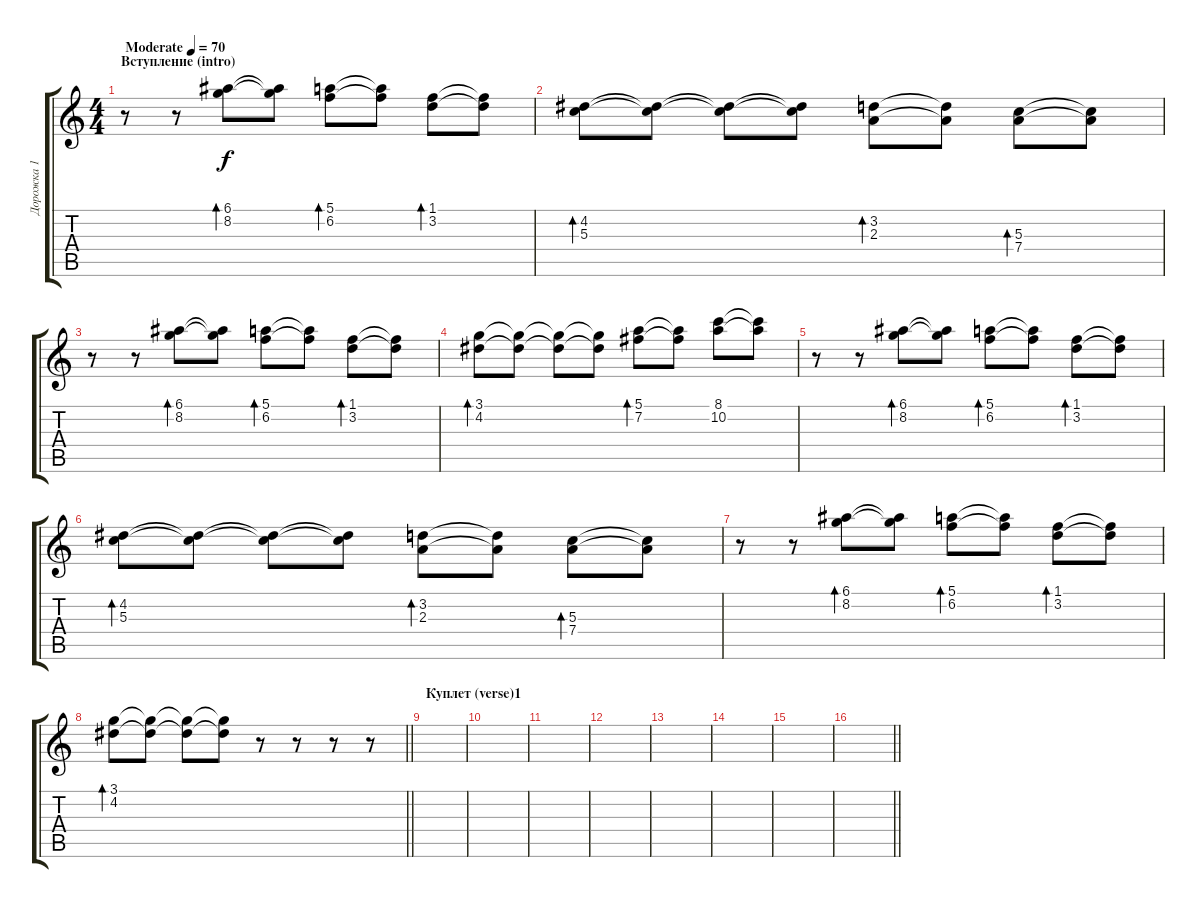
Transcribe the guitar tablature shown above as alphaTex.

\track ("Дорожка 1" "Дорожка 1") {instrument acousticguitarsteel}
\staff {score tabs}
\tuning (E4 B3 G3 D3 A2 E2) {hide}
\ts (4 4)
\section ("" "Вступление (intro)")
\tempo (70 "Moderate")
\clef g2
\ks c
r.8{dy f instrument acousticguitarsteel} r.8 (6.1 8.2).8{bd 480 lyrics (0 "") lyrics (1 "") lyrics (2 "") lyrics (3 "") lyrics (4 "")} (6.1{t} 8.2{t}).8 (5.1 6.2).8{bd 480} (5.1{t} 6.2{t}).8 (1.1 3.2).8{bd 480} (1.1{t} 3.2{t}).8 |
(4.2 5.3).8{bd 480} (4.2{t} 5.3{t}).8 (4.2{t} 5.3{t}).8 (4.2{t} 5.3{t}).8 (3.2 2.3).8{bd 480} (3.2{t} 2.3{t}).8 (5.3 7.4).8{bd 480} (5.3{t} 7.4{t}).8 |
r.8 r.8 (6.1 8.2).8{bd 480} (6.1{t} 8.2{t}).8 (5.1 6.2).8{bd 480} (5.1{t} 6.2{t}).8 (1.1 3.2).8{bd 480} (1.1{t} 3.2{t}).8 |
(3.1 4.2).8{bd 480} (3.1{t} 4.2{t}).8 (3.1{t} 4.2{t}).8 (3.1{t} 4.2{t}).8 (5.1 7.2).8{bd 480} (5.1{t} 7.2{t}).8 (8.1 10.2).8 (8.1{t} 10.2{t}).8 |
r.8 r.8 (6.1 8.2).8{bd 480} (6.1{t} 8.2{t}).8 (5.1 6.2).8{bd 480} (5.1{t} 6.2{t}).8 (1.1 3.2).8{bd 480} (1.1{t} 3.2{t}).8 |
(4.2 5.3).8{bd 480} (4.2{t} 5.3{t}).8 (4.2{t} 5.3{t}).8 (4.2{t} 5.3{t}).8 (3.2 2.3).8{bd 480} (3.2{t} 2.3{t}).8 (5.3 7.4).8{bd 480} (5.3{t} 7.4{t}).8 |
r.8 r.8 (6.1 8.2).8{bd 480} (6.1{t} 8.2{t}).8 (5.1 6.2).8{bd 480} (5.1{t} 6.2{t}).8 (1.1 3.2).8{bd 480} (1.1{t} 3.2{t}).8 |
\barLineRight lightlight
(3.1 4.2).8{bd 480} (3.1{t} 4.2{t}).8 (3.1{t} 4.2{t}).8 (3.1{t} 4.2{t}).8 r.8 r.8 r.8 r.8 |
\section ("" "Куплет (verse)1")
|
|
|
|
|
|
|
\barLineRight lightlight
